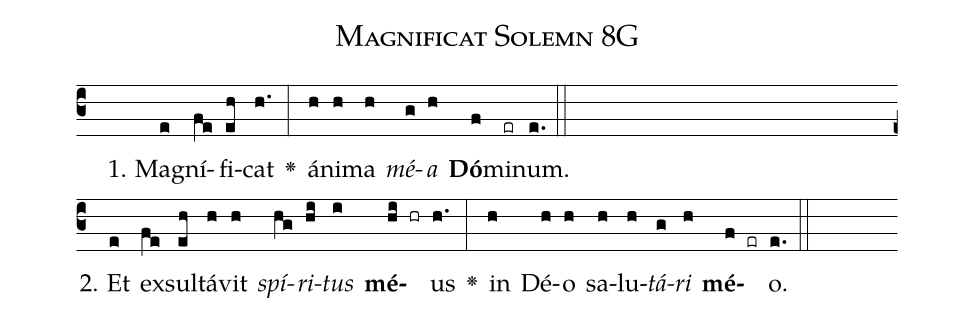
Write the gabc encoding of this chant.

name: Magnificat Solemn 8G;
office-part: Magnificat;
%%
% The syntax in this part is called gabc. Please refer to http://home.gna.org/gregorio/gabc/#basis

(c3)()() 1. M{a}(e)gní(fe)fi(eh)cat(h.) <v>\greheightstar</v>(:) á(h)ni(h)ma(h) <i>mé</i>(g)<i>a</i>(h) <b>Dó</b>(f)mi(er)num.(e.) (::Z)
2. Et(e) ex(fe)sul(eh)tá(h)vit(h) <i>spí</i>(hg)<i>ri</i>(hi)<i>tus</i>(i) <b>mé</b>(hi hr)us(h.) <v>\greheightstar</v>(:) in(h) Dé(h)o(h) sa(h)lu(h)<i>tá</i>(g)<i>ri</i>(h) <b>mé</b>(f er)o.(e.) (::)

%Mediant of 1 accent with 3 preperatory syllables
%Termination of 1 accent with 2 preperatory syllables
